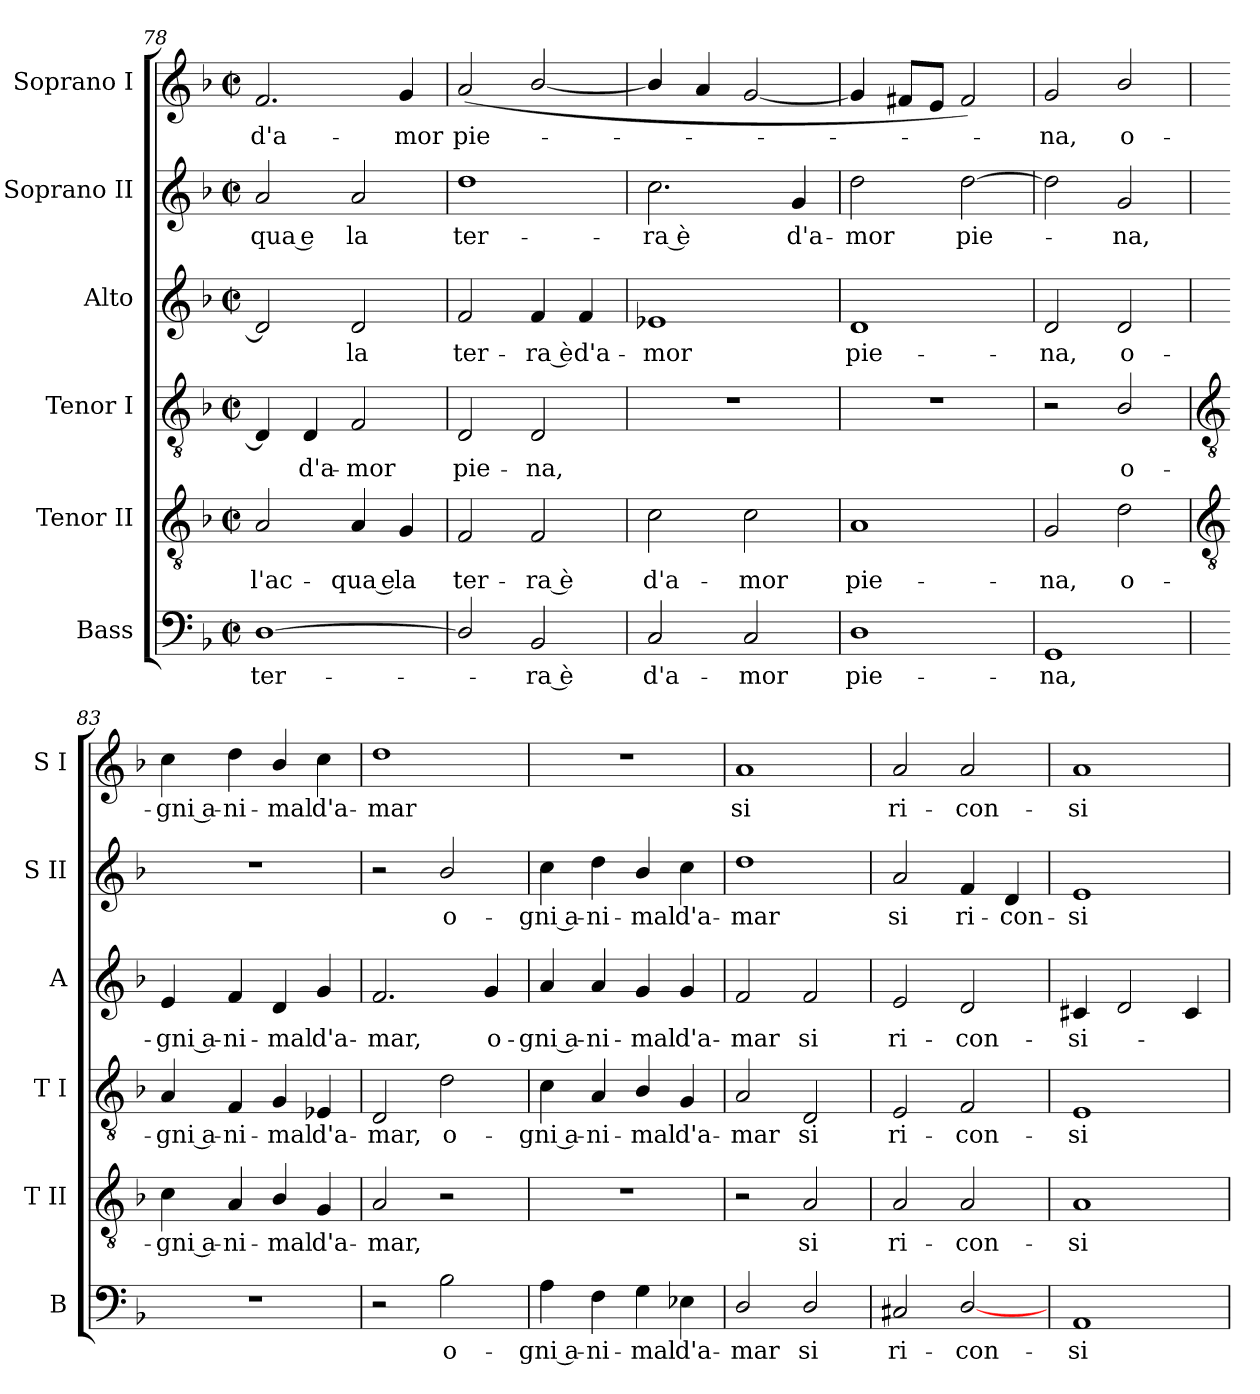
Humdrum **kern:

**kern	**text	**kern	**text	**kern	**text	**kern	**text	**kern	**text	**kern	**text
*part6	*part6	*part5	*part5	*part4	*part4	*part3	*part3	*part2	*part2	*part1	*part1
*staff6	*staff6	*staff5	*staff5	*staff4	*staff4	*staff3	*staff3	*staff2	*staff2	*staff1	*staff1
*I"Bass	*	*I"Tenor II	*	*I"Tenor I	*	*I"Alto	*	*I"Soprano II	*	*I"Soprano I	*
*I'B	*	*I'T II	*	*I'T I	*	*I'A	*	*I'S II	*	*I'S I	*
*clefF4	*	*clefGv2	*	*clefGv2	*	*clefG2	*	*clefG2	*	*clefG2	*
*k[b-]	*	*k[b-]	*	*k[b-]	*	*k[b-]	*	*k[b-]	*	*k[b-]	*
*F:	*	*F:	*	*F:	*	*F:	*	*F:	*	*F:	*
*M2/2	*	*M2/2	*	*M2/2	*	*M2/2	*	*M2/2	*	*M2/2	*
*met(c|)	*	*met(c|)	*	*met(c|)	*	*met(c|)	*	*met(c|)	*	*met(c|)	*
=78	=78	=78	=78	=78	=78	=78	=78	=78	=78	=78	=78
!	!LO:LY:b	!	!LO:LY:b	!	!	!	!	!	!LO:LY:b	!	!LO:LY:b
[1D	ter-	2A	l'ac-	4D]	.	2d]	.	2a	-qua e	2.f	d'a-
!	!	!	!	!	!LO:LY:b	!	!	!	!	!	!
.	.	.	.	4D	d'a-	.	.	.	.	.	.
!	!	!	!LO:LY:b	!	!LO:LY:b	!	!LO:LY:b	!	!LO:LY:b	!	!
.	.	4A	-qua e	2F	-mor	2d	la	2a	la	.	.
!	!	!	!LO:LY:b	!	!	!	!	!	!	!	!LO:LY:b
.	.	4G	la	.	.	.	.	.	.	4g	-mor
=79	=79	=79	=79	=79	=79	=79	=79	=79	=79	=79	=79
!	!	!	!LO:LY:b	!	!LO:LY:b	!	!LO:LY:b	!	!LO:LY:b	!	!LO:LY:b
2D/]	.	2F	ter-	2D	pie-	2f	ter-	1dd	ter-	(<2a	pie-
!	!LO:LY:b	!	!LO:LY:b	!	!LO:LY:b	!	!LO:LY:b	!	!	!	!
2BB-	ra è	2F	-ra è	2D	-na,	4f	-ra è	.	.	[2b-/	.
!	!	!	!	!	!	!	!LO:LY:b	!	!	!	!
.	.	.	.	.	.	4f	d'a-	.	.	.	.
=80	=80	=80	=80	=80	=80	=80	=80	=80	=80	=80	=80
!	!LO:LY:b	!	!LO:LY:b	!	!	!	!LO:LY:b	!	!LO:LY:b	!	!
2C	d'a-	2c	d'a-	1r	.	1e-X	-mor	2.cc	-ra è	4b-/]	.
.	.	.	.	.	.	.	.	.	.	4a	.
!	!LO:LY:b	!	!LO:LY:b	!	!	!	!	!	!	!	!
2C	-mor	2c	-mor	.	.	.	.	.	.	[2g	.
!	!	!	!	!	!	!	!	!	!LO:LY:b	!	!
.	.	.	.	.	.	.	.	4g	d'a-	.	.
=81	=81	=81	=81	=81	=81	=81	=81	=81	=81	=81	=81
!	!LO:LY:b	!	!LO:LY:b	!	!	!	!LO:LY:b	!	!LO:LY:b	!	!
1D	pie-	1A	pie-	1r	.	1d	pie-	2dd	-mor	4g]	.
.	.	.	.	.	.	.	.	.	.	8f#L	.
.	.	.	.	.	.	.	.	.	.	8eJ	.
!	!	!	!	!	!	!	!	!	!LO:LY:b	!	!
.	.	.	.	.	.	.	.	[2dd	pie-	2f#)	.
=82	=82	=82	=82	=82	=82	=82	=82	=82	=82	=82	=82
!	!LO:LY:b	!	!LO:LY:b	!	!	!	!LO:LY:b	!	!	!	!LO:LY:b
1GG	-na,	2G	-na,	2r	.	2d	-na,	2dd]	.	2g	na,
!	!	!	!LO:LY:b	!	!LO:LY:b	!	!LO:LY:b	!	!LO:LY:b	!	!LO:LY:b
.	.	2d	o-	2B-/	o-	2d	o-	2g	na,	2b-/	o-
!!LO:LB:g=z
=83	=83	=83	=83	=83	=83	=83	=83	=83	=83	=83	=83
*	*	*clefGv2	*	*clefGv2	*	*	*	*	*	*	*
!	!	!	!LO:LY:b	!	!LO:LY:b	!	!LO:LY:b	!	!	!	!LO:LY:b
1r	.	4c	-gni a-	4A	-gni a-	4e	-gni a-	1r	.	4cc	-gni a-
!	!	!	!LO:LY:b	!	!LO:LY:b	!	!LO:LY:b	!	!	!	!LO:LY:b
.	.	4A	-ni-	4F	-ni-	4f	-ni-	.	.	4dd	-ni-
!	!	!	!LO:LY:b	!	!LO:LY:b	!	!LO:LY:b	!	!	!	!LO:LY:b
.	.	4B-/	-mal	4G	-mal	4d	-mal	.	.	4b-/	-mal
!	!	!	!LO:LY:b	!	!LO:LY:b	!	!LO:LY:b	!	!	!	!LO:LY:b
.	.	4G	d'a-	4E-X	d'a-	4g	d'a-	.	.	4cc	d'a-
=84	=84	=84	=84	=84	=84	=84	=84	=84	=84	=84	=84
!	!	!	!LO:LY:b	!	!LO:LY:b	!	!LO:LY:b	!	!	!	!LO:LY:b
2r	.	2A	-mar,	2D	-mar,	2.f	-mar,	2r	.	1dd	-mar
!	!LO:LY:b	!	!	!	!LO:LY:b	!	!	!	!LO:LY:b	!	!
2B-	o-	2r	.	2d	o-	.	.	2b-/	o-	.	.
!	!	!	!	!	!	!	!LO:LY:b	!	!	!	!
.	.	.	.	.	.	4g	o-	.	.	.	.
=85	=85	=85	=85	=85	=85	=85	=85	=85	=85	=85	=85
!	!LO:LY:b	!	!	!	!LO:LY:b	!	!LO:LY:b	!	!LO:LY:b	!	!
4A	-gni a-	1r	.	4c	-gni a-	4a	-gni a-	4cc	-gni a-	1r	.
!	!LO:LY:b	!	!	!	!LO:LY:b	!	!LO:LY:b	!	!LO:LY:b	!	!
4F	-ni-	.	.	4A	-ni-	4a	-ni-	4dd	-ni-	.	.
!	!LO:LY:b	!	!	!	!LO:LY:b	!	!LO:LY:b	!	!LO:LY:b	!	!
4G	-mal	.	.	4B-/	-mal	4g	-mal	4b-/	-mal	.	.
!	!LO:LY:b	!	!	!	!LO:LY:b	!	!LO:LY:b	!	!LO:LY:b	!	!
4E-X	d'a-	.	.	4G	d'a-	4g	d'a-	4cc	d'a-	.	.
=86	=86	=86	=86	=86	=86	=86	=86	=86	=86	=86	=86
!	!LO:LY:b	!	!	!	!LO:LY:b	!	!LO:LY:b	!	!LO:LY:b	!	!LO:LY:b
2D/	-mar	2r	.	2A	-mar	2f	-mar	1dd	-mar	1a	si
!	!LO:LY:b	!	!LO:LY:b	!	!LO:LY:b	!	!LO:LY:b	!	!	!	!
2D/	si	2A	si	2D	si	2f	si	.	.	.	.
=87	=87	=87	=87	=87	=87	=87	=87	=87	=87	=87	=87
!	!LO:LY:b	!	!LO:LY:b	!	!LO:LY:b	!	!LO:LY:b	!	!LO:LY:b	!	!LO:LY:b
2C#X	ri-	2A	ri-	2E	ri-	2e	ri-	2a	si	2a	ri-
!	!LO:LY:b	!	!LO:LY:b	!	!LO:LY:b	!	!LO:LY:b	!	!LO:LY:b	!	!LO:LY:b
[2D/	-con-	2A	-con-	2F	-con-	2d	-con-	4f	ri-	2a	-con-
!	!	!	!	!	!	!	!	!	!LO:LY:b	!	!
.	.	.	.	.	.	.	.	4d	-con-	.	.
=88	=88	=88	=88	=88	=88	=88	=88	=88	=88	=88	=88
!	!LO:LY:b	!	!LO:LY:b	!	!LO:LY:b	!	!LO:LY:b	!	!LO:LY:b	!	!LO:LY:b
1AA	-si-	1A	-si-	1E	-si-	4c#X	-si-	1e	-si-	1a	-si-
.	.	.	.	.	.	2d	.	.	.	.	.
.	.	.	.	.	.	4c#	.	.	.	.	.
=	=	=	=	=	=	=	=	=	=	=	=
*-	*-	*-	*-	*-	*-	*-	*-	*-	*-	*-	*-
